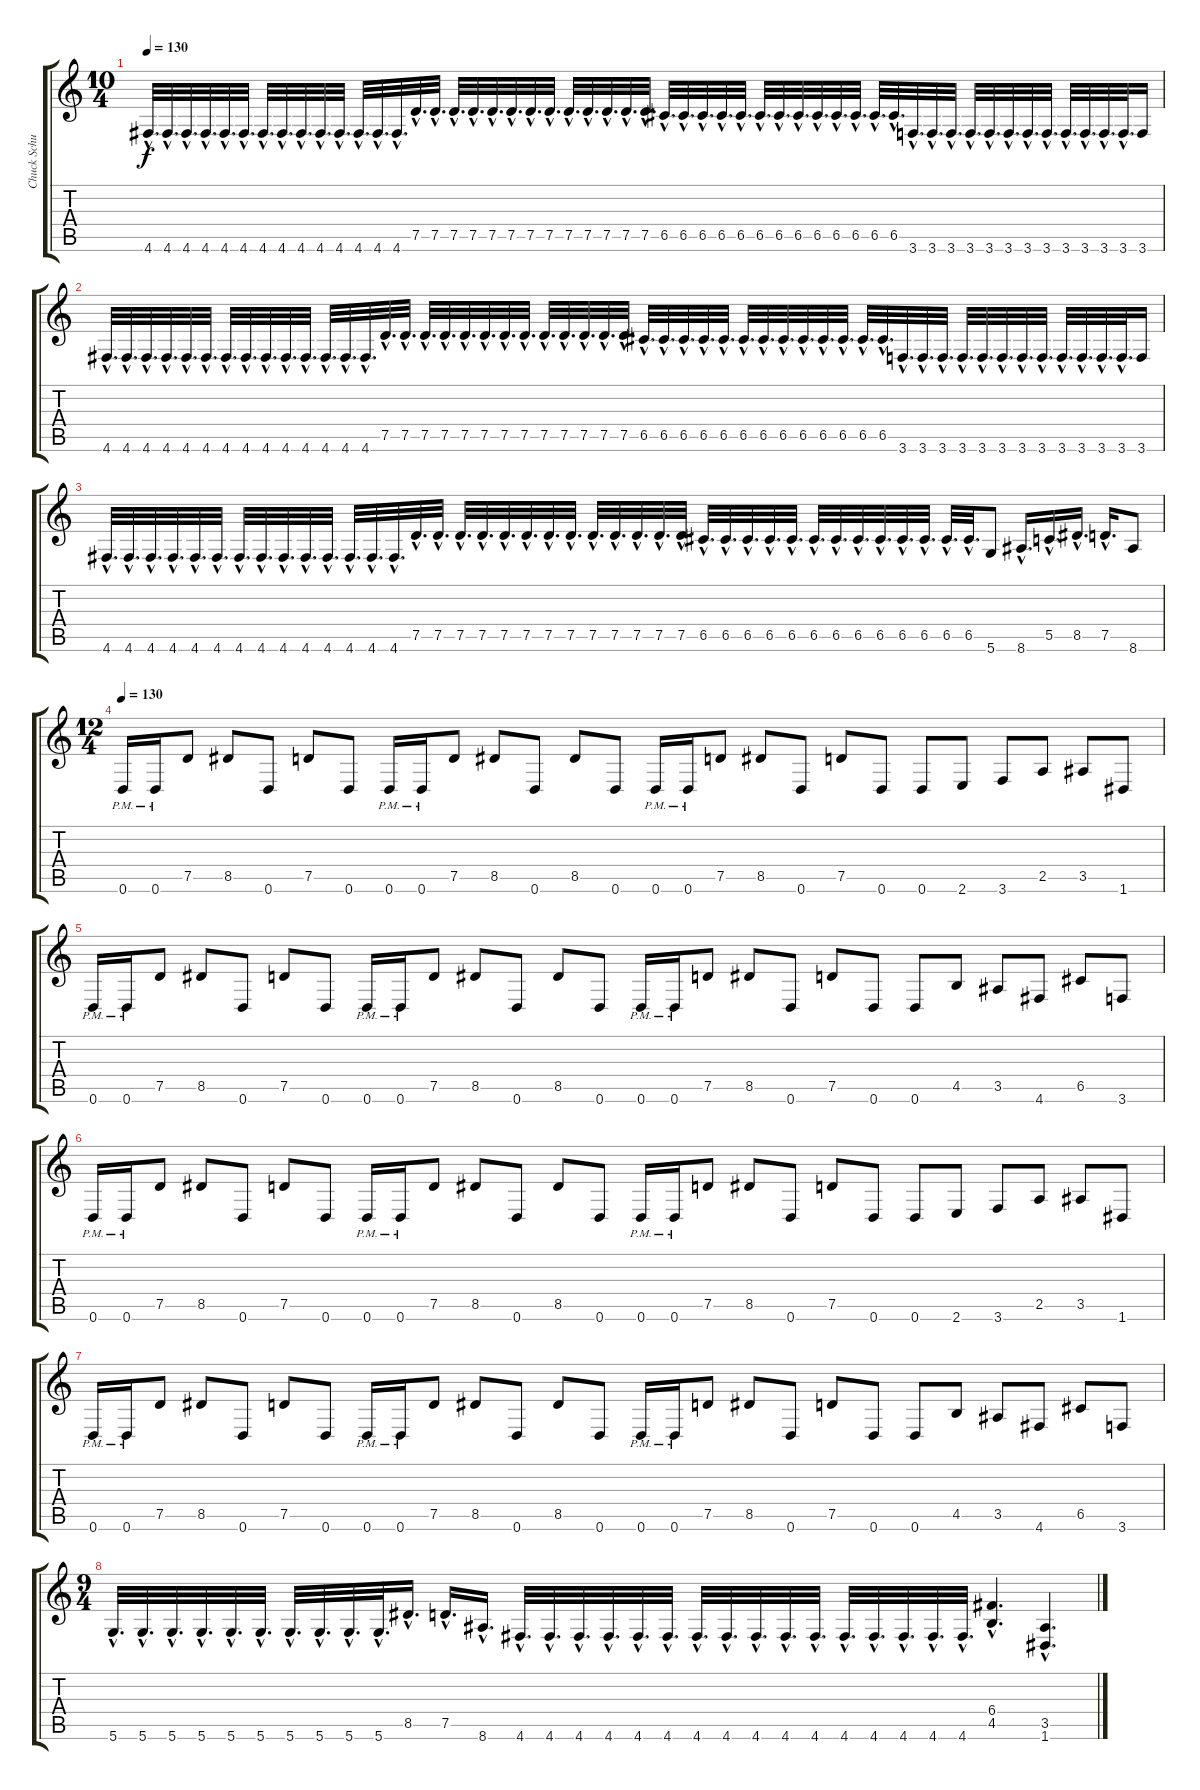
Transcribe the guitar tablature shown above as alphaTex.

\track ("Chuck Schuldiner" "Chuck Schu") {instrument distortionguitar}
\staff {score tabs}
\tuning (D4 A3 F3 C3 G2 D2) {hide}
\ts (10 4)
\tempo 130
\clef g2
\ks c
4.6{hac}.32{d dy f} 4.6{hac}.32{d} 4.6{hac}.32{d} 4.6{hac}.32{d} 4.6{hac}.32{d} 4.6{hac}.32{d} 4.6{hac}.32{d} 4.6{hac}.32{d} 4.6{hac}.32{d} 4.6{hac}.32{d} 4.6{hac}.32{d} 4.6{hac}.32{d} 4.6{hac}.32{d} 4.6{hac}.32{d} 7.5{hac}.32{d} 7.5{hac}.32{d} 7.5{hac}.32{d} 7.5{hac}.32{d} 7.5{hac}.32{d} 7.5{hac}.32{d} 7.5{hac}.32{d} 7.5{hac}.32{d} 7.5{hac}.32{d} 7.5{hac}.32{d} 7.5{hac}.32{d} 7.5{hac}.32{d} 7.5{hac}.32{d} 6.5{hac}.32{d} 6.5{hac}.32{d} 6.5{hac}.32{d} 6.5{hac}.32{d} 6.5{hac}.32{d} 6.5{hac}.32{d} 6.5{hac}.32{d} 6.5{hac}.32{d} 6.5{hac}.32{d} 6.5{hac}.32{d} 6.5{hac}.32{d} 6.5{hac}.32{d} 6.5{hac}.32{d} 3.6{hac}.32{d} 3.6{hac}.32{d} 3.6{hac}.32{d} 3.6{hac}.32{d} 3.6{hac}.32{d} 3.6{hac}.32{d} 3.6{hac}.32{d} 3.6{hac}.32{d} 3.6{hac}.32{d} 3.6{hac}.32{d} 3.6{hac}.32{d} 3.6{hac}.32{d} 3.6.16 |
4.6{hac}.32{d} 4.6{hac}.32{d} 4.6{hac}.32{d} 4.6{hac}.32{d} 4.6{hac}.32{d} 4.6{hac}.32{d} 4.6{hac}.32{d} 4.6{hac}.32{d} 4.6{hac}.32{d} 4.6{hac}.32{d} 4.6{hac}.32{d} 4.6{hac}.32{d} 4.6{hac}.32{d} 4.6{hac}.32{d} 7.5{hac}.32{d} 7.5{hac}.32{d} 7.5{hac}.32{d} 7.5{hac}.32{d} 7.5{hac}.32{d} 7.5{hac}.32{d} 7.5{hac}.32{d} 7.5{hac}.32{d} 7.5{hac}.32{d} 7.5{hac}.32{d} 7.5{hac}.32{d} 7.5{hac}.32{d} 7.5{hac}.32{d} 6.5{hac}.32{d} 6.5{hac}.32{d} 6.5{hac}.32{d} 6.5{hac}.32{d} 6.5{hac}.32{d} 6.5{hac}.32{d} 6.5{hac}.32{d} 6.5{hac}.32{d} 6.5{hac}.32{d} 6.5{hac}.32{d} 6.5{hac}.32{d} 6.5{hac}.32{d} 6.5{hac}.32{d} 3.6{hac}.32{d} 3.6{hac}.32{d} 3.6{hac}.32{d} 3.6{hac}.32{d} 3.6{hac}.32{d} 3.6{hac}.32{d} 3.6{hac}.32{d} 3.6{hac}.32{d} 3.6{hac}.32{d} 3.6{hac}.32{d} 3.6{hac}.32{d} 3.6{hac}.32{d} 3.6.16 |
4.6{hac}.32{d} 4.6{hac}.32{d} 4.6{hac}.32{d} 4.6{hac}.32{d} 4.6{hac}.32{d} 4.6{hac}.32{d} 4.6{hac}.32{d} 4.6{hac}.32{d} 4.6{hac}.32{d} 4.6{hac}.32{d} 4.6{hac}.32{d} 4.6{hac}.32{d} 4.6{hac}.32{d} 4.6{hac}.32{d} 7.5{hac}.32{d} 7.5{hac}.32{d} 7.5{hac}.32{d} 7.5{hac}.32{d} 7.5{hac}.32{d} 7.5{hac}.32{d} 7.5{hac}.32{d} 7.5{hac}.32{d} 7.5{hac}.32{d} 7.5{hac}.32{d} 7.5{hac}.32{d} 7.5{hac}.32{d} 7.5{hac}.32{d} 6.5{hac}.32{d} 6.5{hac}.32{d} 6.5{hac}.32{d} 6.5{hac}.32{d} 6.5{hac}.32{d} 6.5{hac}.32{d} 6.5{hac}.32{d} 6.5{hac}.32{d} 6.5{hac}.32{d} 6.5{hac}.32{d} 6.5{hac}.32{d} 6.5{hac}.32{d} 6.5{hac}.32{d} 5.6.8 8.6{hac}.16{d} 5.5{hac}.16{d} 8.5{hac}.16{d} 7.5{hac}.16{d} 8.6.8 |
\ts (12 4)
\tempo 130
0.6{pm}.16 0.6{pm}.16 7.5.8 8.5.8 0.6.8 7.5.8 0.6.8 0.6{pm}.16 0.6{pm}.16 7.5.8 8.5.8 0.6.8 8.5.8 0.6.8 0.6{pm}.16 0.6{pm}.16 7.5.8 8.5.8 0.6.8 7.5.8 0.6.8 0.6.8 2.6.8 3.6.8 2.5.8 3.5.8 1.6.8 |
0.6{pm}.16 0.6{pm}.16 7.5.8 8.5.8 0.6.8 7.5.8 0.6.8 0.6{pm}.16 0.6{pm}.16 7.5.8 8.5.8 0.6.8 8.5.8 0.6.8 0.6{pm}.16 0.6{pm}.16 7.5.8 8.5.8 0.6.8 7.5.8 0.6.8 0.6.8 4.5.8 3.5.8 4.6.8 6.5.8 3.6.8 |
0.6{pm}.16 0.6{pm}.16 7.5.8 8.5.8 0.6.8 7.5.8 0.6.8 0.6{pm}.16 0.6{pm}.16 7.5.8 8.5.8 0.6.8 8.5.8 0.6.8 0.6{pm}.16 0.6{pm}.16 7.5.8 8.5.8 0.6.8 7.5.8 0.6.8 0.6.8 2.6.8 3.6.8 2.5.8 3.5.8 1.6.8 |
0.6{pm}.16 0.6{pm}.16 7.5.8 8.5.8 0.6.8 7.5.8 0.6.8 0.6{pm}.16 0.6{pm}.16 7.5.8 8.5.8 0.6.8 8.5.8 0.6.8 0.6{pm}.16 0.6{pm}.16 7.5.8 8.5.8 0.6.8 7.5.8 0.6.8 0.6.8 4.5.8 3.5.8 4.6.8 6.5.8 3.6.8 |
\ts (9 4)
5.6{hac}.32{d} 5.6{hac}.32{d} 5.6{hac}.32{d} 5.6{hac}.32{d} 5.6{hac}.32{d} 5.6{hac}.32{d} 5.6{hac}.32{d} 5.6{hac}.32{d} 5.6{hac}.32{d} 5.6{hac}.32{d} 8.5{hac}.16{d} 7.5{hac}.16{d} 8.6{hac}.16{d} 4.6{hac}.32{d} 4.6{hac}.32{d} 4.6{hac}.32{d} 4.6{hac}.32{d} 4.6{hac}.32{d} 4.6{hac}.32{d} 4.6{hac}.32{d} 4.6{hac}.32{d} 4.6{hac}.32{d} 4.6{hac}.32{d} 4.6{hac}.32{d} 4.6{hac}.32{d} 4.6{hac}.32{d} 4.6{hac}.32{d} 4.6{hac}.32{d} 4.6{hac}.32{d} (6.4{hac} 4.5{hac}).4{d} (3.5{hac} 1.6{hac}).4{d}
